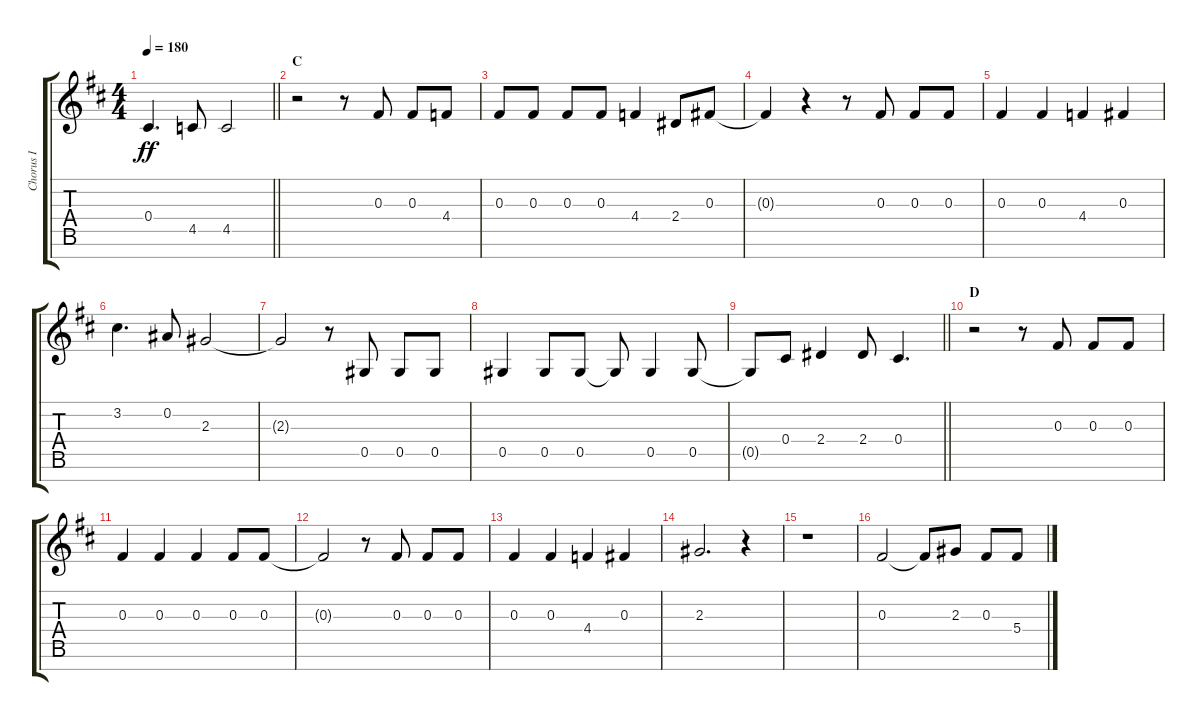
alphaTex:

\track ("Chorus I" "Chorus I") {instrument voiceoohs}
\staff {score tabs}
\tuning (Eb5 Bb4 Gb4 Db4 Ab3 Eb3 Bb2) {hide}
\ts (4 4)
\tempo 180
\clef g2
\barLineRight lightlight
\ks d
0.4.4{d dy ff} 4.5.8 4.5.2 |
\section ("" "C")
r.2 r.8 0.3.8 0.3.8 4.4.8 |
0.3.8 0.3.8 0.3.8 0.3.8 4.4.4 2.4.8 0.3.8 |
0.3{t}.4 r.4 r.8 0.3.8 0.3.8 0.3.8 |
0.3.4 0.3.4 4.4.4 0.3.4 |
3.2.4{d} 0.2.8 2.3.2 |
2.3{t}.2 r.8 0.5.8 0.5.8 0.5.8 |
0.5.4 0.5.8 0.5.8 0.5{t}.8 0.5.4 0.5.8 |
\barLineRight lightlight
0.5{t}.8 0.4.8 2.4.4 2.4.8 0.4.4{d} |
\section ("" "D")
r.2 r.8 0.3.8 0.3.8 0.3.8 |
0.3.4 0.3.4 0.3.4 0.3.8 0.3.8 |
0.3{t}.2 r.8 0.3.8 0.3.8 0.3.8 |
0.3.4 0.3.4 4.4.4 0.3.4 |
2.3.2{d} r.4 |
r.1 |
0.3.2 0.3{t}.8 2.3.8 0.3.8 5.4{sl}.8
